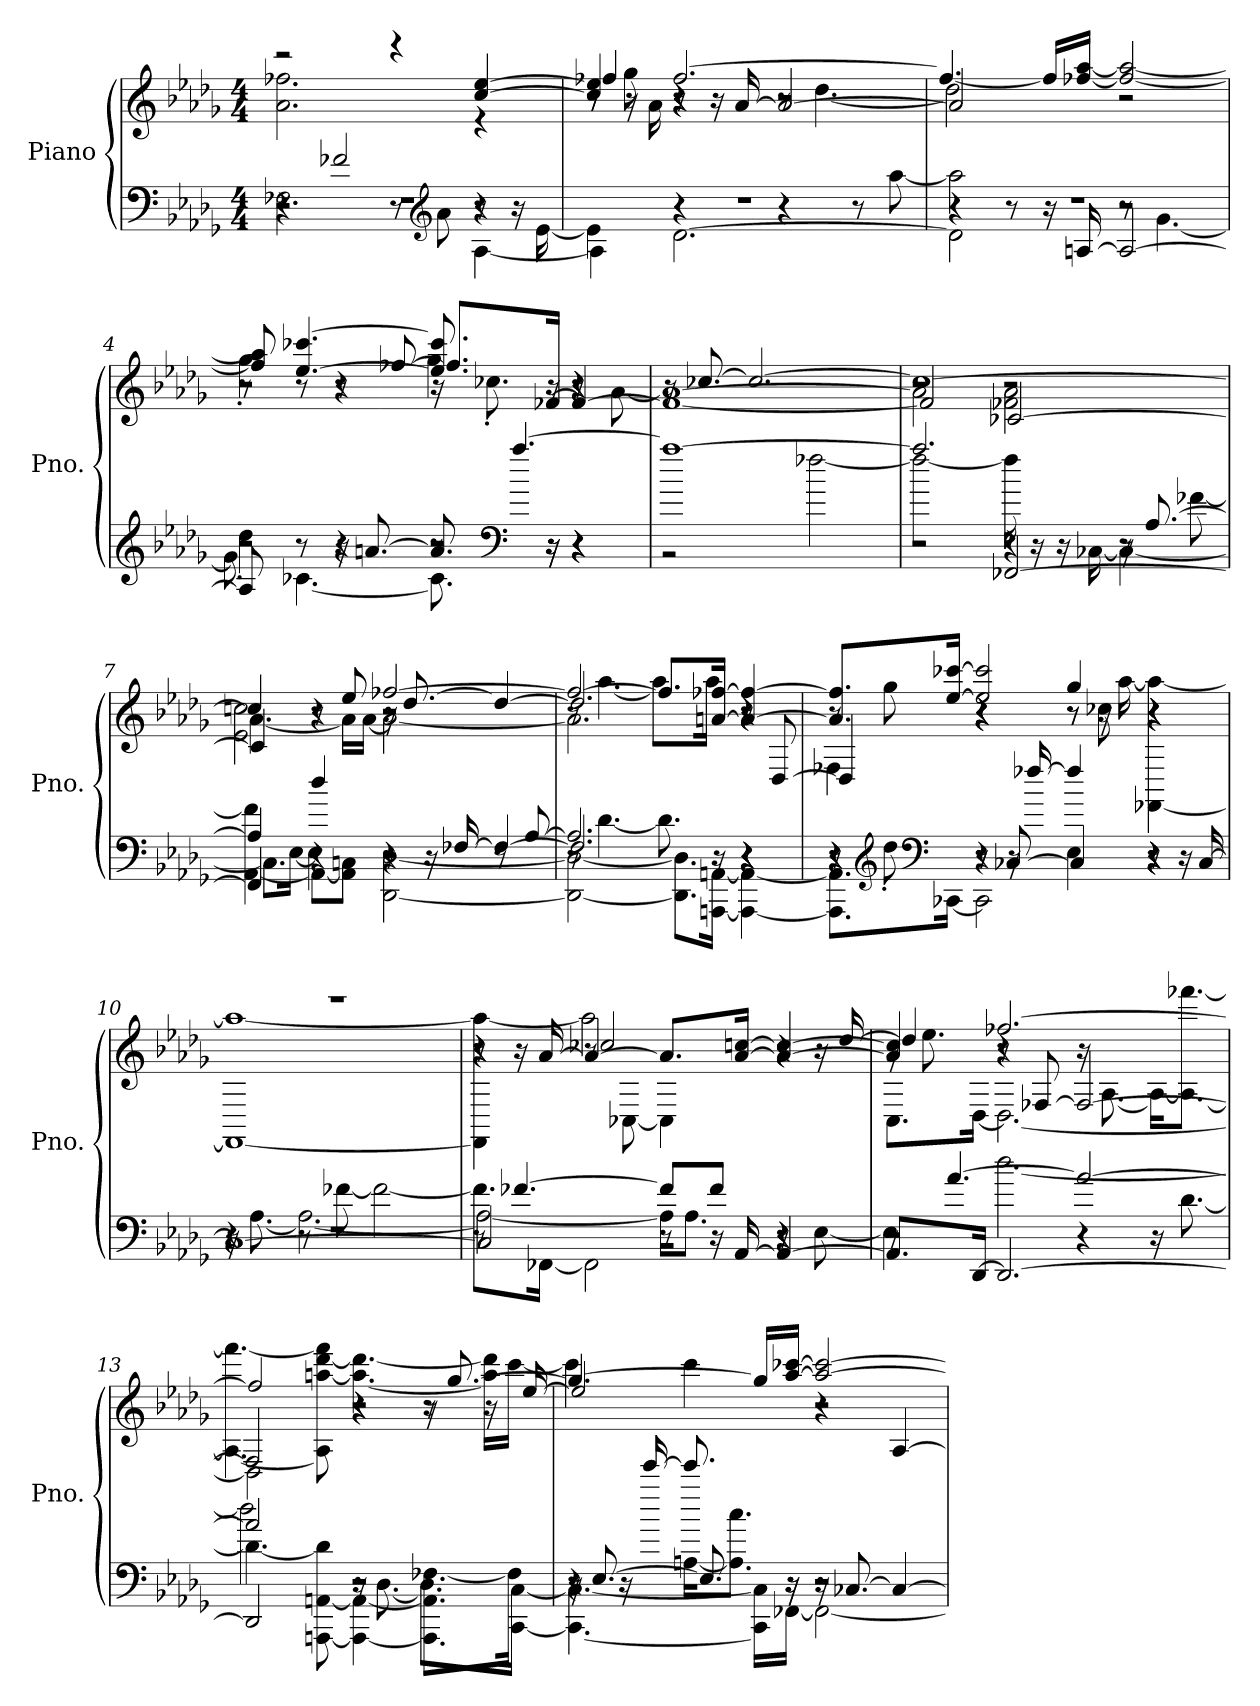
**kern	**kern
*part1	*part1
*staff2	*staff1
*I"Piano	*
*I'Pno.	*
*clefF4	*clefG2
*k[b-e-a-d-g-]	*k[b-e-a-d-g-]
*M4/4	*M4/4
*MM120	*MM120
=1	=1
*^	*^
*	*^	*	*
*	*	*^	*	*
1r	2r	4r	2.F-X\	2r	2.a-\ 2.ff-X\
.	.	2f-X/	.	.	.
.	8r	.	.	4r	.
*clefG2	*	*	*	*	*
.	8a-\	.	.	.	.
.	8r	4r	[4A-\	[4cc/ [4ee-/	4r
.	16r	.	.	.	.
.	[16e-\	.	.	.	.
*	*	*v	*v	*	*
=2	=2	=2	=2	=2
*	*	*	*^	*^
1r	4e-\]	4A-\]	4cc/] 4ee-/]	8r	4ff-X/	8r
.	.	.	.	16r	.	8gg-\
.	.	.	.	16a-\	.	.
.	4r	[2.d-\	8r	4r	[2.ff-/	4r
.	.	.	16r	.	.	.
.	.	.	[16a-/	.	.	.
.	4r	.	2a-/_	2r	.	8r
.	.	.	.	.	.	[4.dd-\
.	8r	.	.	.	.	.
.	[8aa-\	.	.	.	.	.
*	*	*	*	*	*v	*v
=3	=3	=3	=3	=3	=3
*	*	*^	*	*	*
1r	2aa-\]	4r	2d-\]	2a-/]	4.ff-/_	2dd-\]
.	.	8r	.	.	.	.
.	.	16r	.	.	16ff-/LL]	.
.	.	[16An/	.	.	[16ff-X/ [16aa-/JJ	.
.	2r	2A/_	8r	2r	2ff-/_ 2aa-/_	2r
.	.	.	[4.g-\	.	.	.
!!LO:LB:g=z
=4	=4	=4	=4	=4	=4	=4
*	*	*	*	*	*	*^
2r	4dd-'\	8A/]	8g-\]	8r	4gg-'\	8ff-/] 8aa-/]	2r
.	.	8r	[4.c-X\	[4.ee-/ [4.ccc-X/	.	8r	.
.	4r	16r	.	.	4r	8r	.
.	.	[8.an/	.	.	.	.	.
.	.	.	.	.	.	[8ff-X/	.
8r	2r	8.a/]	8.c-\]	8.ee-/] 8.ccc-/]	16r	8.ff-/L]	4gg-\
.	.	.	.	.	8.cc-X'\	.	.
*clefF4	*	*	*	*	*	*	*
[4.aa-/	.	.	.	.	.	.	.
.	.	16r	16r	16r	.	[16f-X/Jk	.
.	.	4r	4r	4r	4r	4f-/_	8r
.	.	.	.	.	.	.	[8a-\
*	*v	*v	*v	*	*	*	*
*	*	*	*	*v	*v
=5	=5	=5	=5	=5
1aa-_	2r	16r	1f-_	1a-_
.	.	[8.cc-X/	.	.
.	.	2.cc-/_	.	.
.	[2ff-X\	.	.	.
=6	=6	=6	=6	=6
*^	*^	*	*	*^
2.aa-/]	2r	2r	2ff-\_	1cc-_	2r	2f-/]	2a-\]
.	4r	[2FF-X/	16ff-\]	.	2f-X\ 2a-\	[2c-X/	2r
.	.	.	16r	.	.	.	.
.	.	.	16r	.	.	.	.
.	.	.	[16C-X\	.	.	.	.
16r	8r	.	4C-\_	.	.	.	.
[8.A-/	.	.	.	.	.	.	.
.	[8f-X\	.	.	.	.	.	.
!!LO:LB:g=z	!!	!!	!!
=7	=7	=7	=7	=7	=7	=7	=7
4A-/]	[4AA-\ 4f-\]	4FF-/]	8.C-\L]	4cc-/]	2e-\ 2ccn\	4c-/]	[4.a-\
.	.	.	[16E-\Jk	.	.	.	.
4r	8AA-\L_	4dd-/	4E-\]	8r	.	4r	.
.	8AA-\] 8Cn\J	.	.	8ee-/	.	.	16a-\LL]
.	.	.	.	.	.	.	[16a-\JJ
4r	2r	8r	[2DD-\ [2D-\	[2ff-X/	2r	16r	2a-\_
.	.	.	.	.	.	[8.dd-/	.
.	.	16r	.	.	.	.	.
.	.	[16F-X/	.	.	.	.	.
8r	.	4F-/_	.	.	.	4dd-/_	.
[8A-/	.	.	.	.	.	.	.
=8	=8	=8	=8	=8	=8	=8	=8
2.A-/]	8r	2.F-/]	2DD-\_ 2D-\_	2ff-/_	8r	2.dd-/]	2.a-\]
.	[4.d-\	.	.	.	[4.aa-\	.	.
.	8.d-\]	.	8.DD-\] 8.D-\]L	8.ff-/L]	8.aa-\L]	.	.
.	16r	.	[16AAAn\ [16AAn\Jk	[16an/ [16ff-X/Jk	16aa-\Jk	.	.
4r	4r	4r	4AAA\_ 4AA\_	4a/_ 4ff-/_	4r	8r	4r
.	.	.	.	.	.	[8D-/	.
!!LO:LB:g=z	!!	!!	!!
=9	=9	=9	=9	=9	=9	=9	=9
4r	8r	4r	8.AAA\] 8.AA\]L	8.a/] 8.ff-/]L	8r	4D-/]	4F-X\
*clefG2	*	*	*	*	*	*	*
.	8dd-'\	.	.	.	8gg-\	.	.
*clefF4	*	*	*	*	*	*	*
.	.	.	[16CC-X\Jk	[16ee-/ [16ccc-X/Jk	.	.	.
8r	4r	8r	2CC-\]	2ee-/] 2ccc-/]	4r	4r	4r
16r	.	[8C-X/	.	.	.	.	.
[16ff-X/	.	.	.	.	.	.	.
4ff-/]	4E-\	4C-/]	.	.	8r	4gg-/	8r
.	.	.	.	.	16r	.	8cc-X\
.	.	.	.	.	[16aa-\	.	.
4r	4r	8r	4r	4r	[4FF-X\ 4aa-\_	4r	4r
.	.	16r	.	.	.	.	.
.	.	[16C-/	.	.	.	.	.
*	*	*	*	*	*v	*v	*v
=10	=10	=10	=10	=10	=10
1r	4r	1C-_	16r	1r	1FF-_ 1aa-_
.	.	.	[8.A-\	.	.
.	8r	.	2.A-\_	.	.
.	[8f-X\	.	.	.	.
.	2f-\_	.	.	.	.
=11	=11	=11	=11	=11	=11
*	*	*	*	*^	*^
8r	8.f-\L]	2C-/]	2A-\_	8r	4FF-\] 4aa-\_	4r	4r
[4.f-X/	.	.	.	16r	.	.	.
.	[16FF-X\Jk	.	.	[16a-/	.	.	.
.	2FF-\]	.	.	4a-/_	2aa-\]	2cc-X/	8r
.	.	.	.	.	.	.	[8C-X\
8f-/L]	.	8r	16A-\KL]	8.a-/L]	.	.	4C-\]
.	.	.	8.A-\J	.	.	.	.
8f-/J	.	16r	.	.	.	.	.
.	.	[16AA-/	.	[16a-/ [16ccn/Jk	.	.	.
4r	4r	4AA-/_	8r	4a-/_ 4cc/_	4r	8r	4r
.	.	.	[8E-\	.	.	16r	.
.	.	.	.	.	.	[16dd-/	.
!!LO:PB:g=z	!!	!!	!!
=12	=12	=12	=12	=12	=12	=12	=12
8r	2r	8.AA-/L]	4E-\]	4a-/] 4cc/]	16r	4dd-/]	8.C\L
.	.	.	.	.	8.ee-\	.	.
[4.a-/	.	.	.	.	.	.	.
.	.	[16DD-/Jk	.	.	.	.	[16D-\Jk
.	.	2.DD-/_	[2.dd-\	8r	4r	[2.ff-X/	2.D-\_
.	.	.	.	[8F-X/	.	.	.
2a-/_	4r	.	.	2F-/_	16r	.	.
.	.	.	.	.	[8.A-\	.	.
.	16r	.	.	.	16A-\KL_	.	.
.	[8.d-\	.	.	.	8.A-\_ [8.fff-X\J	.	.
=13	=13	=13	=13	=13	=13	=13	=13
2a-/]	4.d-\_	2DD-/]	2dd-\]	2F-/]	4.A-\_ 4.fff-\_	2ff-/]	2D-\]
.	[8AAAn\ [8AAn\ 8d-\]	.	.	.	8A-\] [8aan\ [8ddd-\ 8fff-\]	.	.
2r	4AAA\_ 4AA\_	2r	16r	4r	4.aa\_ 4.ddd-\_	4r	2r
.	.	.	[8.D-\	.	.	.	.
.	8.AAA\] 8.AA\] [8.F-X\L	.	8.D-\L]	16r	.	8r	.
.	.	.	.	[8.gg-/	.	.	.
.	.	.	.	.	16aa\] 16ddd-\]LL	16r	.
.	16F-\Jk]	.	[16CC\ [16C\Jk	.	[16ccc\JJ	[16ee-/	.
*	*	*	*	*	*	*v	*v
=14	=14	=14	=14	=14	=14	=14
8r	4r	16r	4.CC\_ 4.C\_	4.gg-/_	4ccc\]	2ee-/]
.	.	[8.E-/	.	.	.	.
16r	.	.	.	.	.	.
[16eee-/	.	.	.	.	.	.
8.eee-/]	[16An\KL	8.E-/]	.	.	4ccc\	.
.	8.A\] 8.cc\J	.	.	.	.	.
.	.	.	16CC\] 16C\]LL	16gg-/LL]	.	.
16r	.	16r	[16FF-X\JJ	[16aa-/ [16ccc-X/JJ	.	.
2r	2r	16r	2FF-\_	2aa-/_ 2ccc-/_	2r	4r
.	.	[8.C-X/	.	.	.	.
.	.	4C-/_	.	.	.	[4A-/
*v	*v	*v	*v	*	*	*
*	*v	*v	*v
=	=
*-	*-
